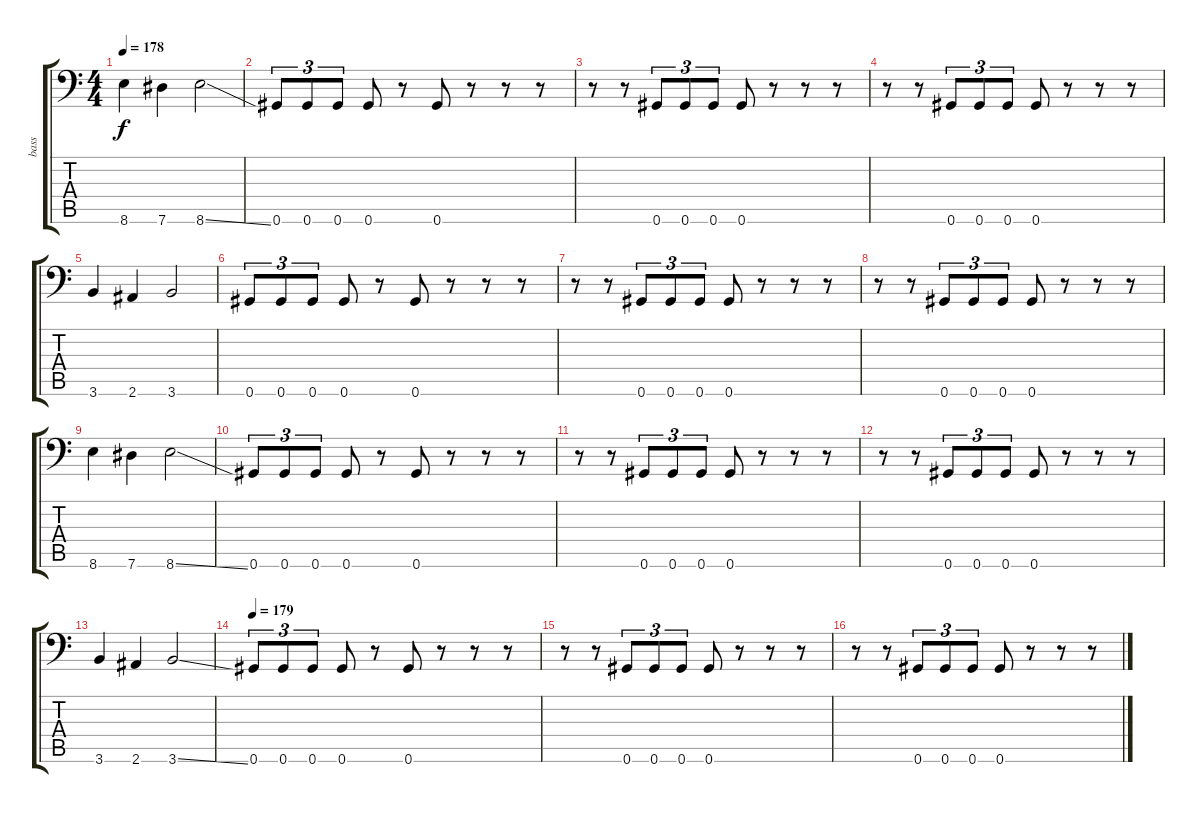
\track ("bass" "bass") {instrument electricbasspick}
\staff {score tabs}
\tuning (Bb3 F3 Db3 Ab2 Eb2 Ab1) {hide}
\ts (4 4)
\tempo 178
\clef f4
\ks c
8.6.4{dy f} 7.6.4 8.6{ss}.2 |
0.6.8{tu (3 2)} 0.6.8{tu (3 2)} 0.6.8{tu (3 2)} 0.6.8 r.8 0.6.8 r.8 r.8 r.8 |
r.8 r.8 0.6.8{tu (3 2)} 0.6.8{tu (3 2)} 0.6.8{tu (3 2)} 0.6.8 r.8 r.8 r.8 |
r.8 r.8 0.6.8{tu (3 2)} 0.6.8{tu (3 2)} 0.6.8{tu (3 2)} 0.6.8 r.8 r.8 r.8 |
3.6.4 2.6.4 3.6.2 |
0.6.8{tu (3 2)} 0.6.8{tu (3 2)} 0.6.8{tu (3 2)} 0.6.8 r.8 0.6.8 r.8 r.8 r.8 |
r.8 r.8 0.6.8{tu (3 2)} 0.6.8{tu (3 2)} 0.6.8{tu (3 2)} 0.6.8 r.8 r.8 r.8 |
r.8 r.8 0.6.8{tu (3 2)} 0.6.8{tu (3 2)} 0.6.8{tu (3 2)} 0.6.8 r.8 r.8 r.8 |
8.6.4 7.6.4 8.6{ss}.2 |
0.6.8{tu (3 2)} 0.6.8{tu (3 2)} 0.6.8{tu (3 2)} 0.6.8 r.8 0.6.8 r.8 r.8 r.8 |
r.8 r.8 0.6.8{tu (3 2)} 0.6.8{tu (3 2)} 0.6.8{tu (3 2)} 0.6.8 r.8 r.8 r.8 |
r.8 r.8 0.6.8{tu (3 2)} 0.6.8{tu (3 2)} 0.6.8{tu (3 2)} 0.6.8 r.8 r.8 r.8 |
3.6.4 2.6.4 3.6{ss}.2 |
\tempo 179
0.6.8{tu (3 2)} 0.6.8{tu (3 2)} 0.6.8{tu (3 2)} 0.6.8 r.8 0.6.8 r.8 r.8 r.8 |
r.8 r.8 0.6.8{tu (3 2)} 0.6.8{tu (3 2)} 0.6.8{tu (3 2)} 0.6.8 r.8 r.8 r.8 |
r.8 r.8 0.6.8{tu (3 2)} 0.6.8{tu (3 2)} 0.6.8{tu (3 2)} 0.6.8 r.8 r.8 r.8
